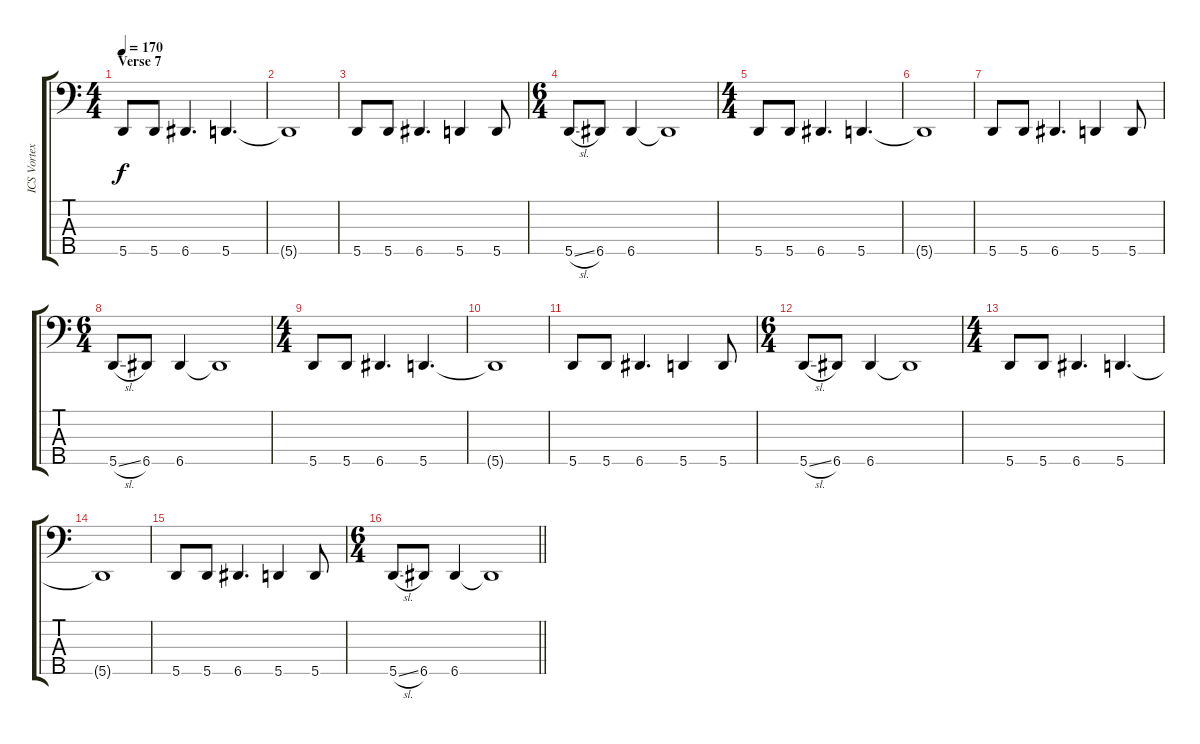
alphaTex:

\track ("ICS Vortex" "ICS Vortex") {instrument electricbassfinger}
\staff {score tabs}
\tuning (F2 C2 G1 D1 A0) {hide}
\ts (4 4)
\section ("" "Verse 7")
\tempo 170
\clef f4
\ks c
5.5.8{dy f} 5.5.8 6.5.4{d} 5.5.4{d} |
5.5{t}.1 |
5.5.8 5.5.8 6.5.4{d} 5.5.4 5.5.8 |
\ts (6 4)
5.5{sl}.8 6.5.8 6.5.4 6.5{t}.1 |
\ts (4 4)
5.5.8 5.5.8 6.5.4{d} 5.5.4{d} |
5.5{t}.1 |
5.5.8 5.5.8 6.5.4{d} 5.5.4 5.5.8 |
\ts (6 4)
5.5{sl}.8 6.5.8 6.5.4 6.5{t}.1 |
\ts (4 4)
5.5.8 5.5.8 6.5.4{d} 5.5.4{d} |
5.5{t}.1 |
5.5.8 5.5.8 6.5.4{d} 5.5.4 5.5.8 |
\ts (6 4)
5.5{sl}.8 6.5.8 6.5.4 6.5{t}.1 |
\ts (4 4)
5.5.8 5.5.8 6.5.4{d} 5.5.4{d} |
5.5{t}.1 |
5.5.8 5.5.8 6.5.4{d} 5.5.4 5.5.8 |
\ts (6 4)
\barLineRight lightlight
5.5{sl}.8 6.5.8 6.5.4 6.5{t}.1
